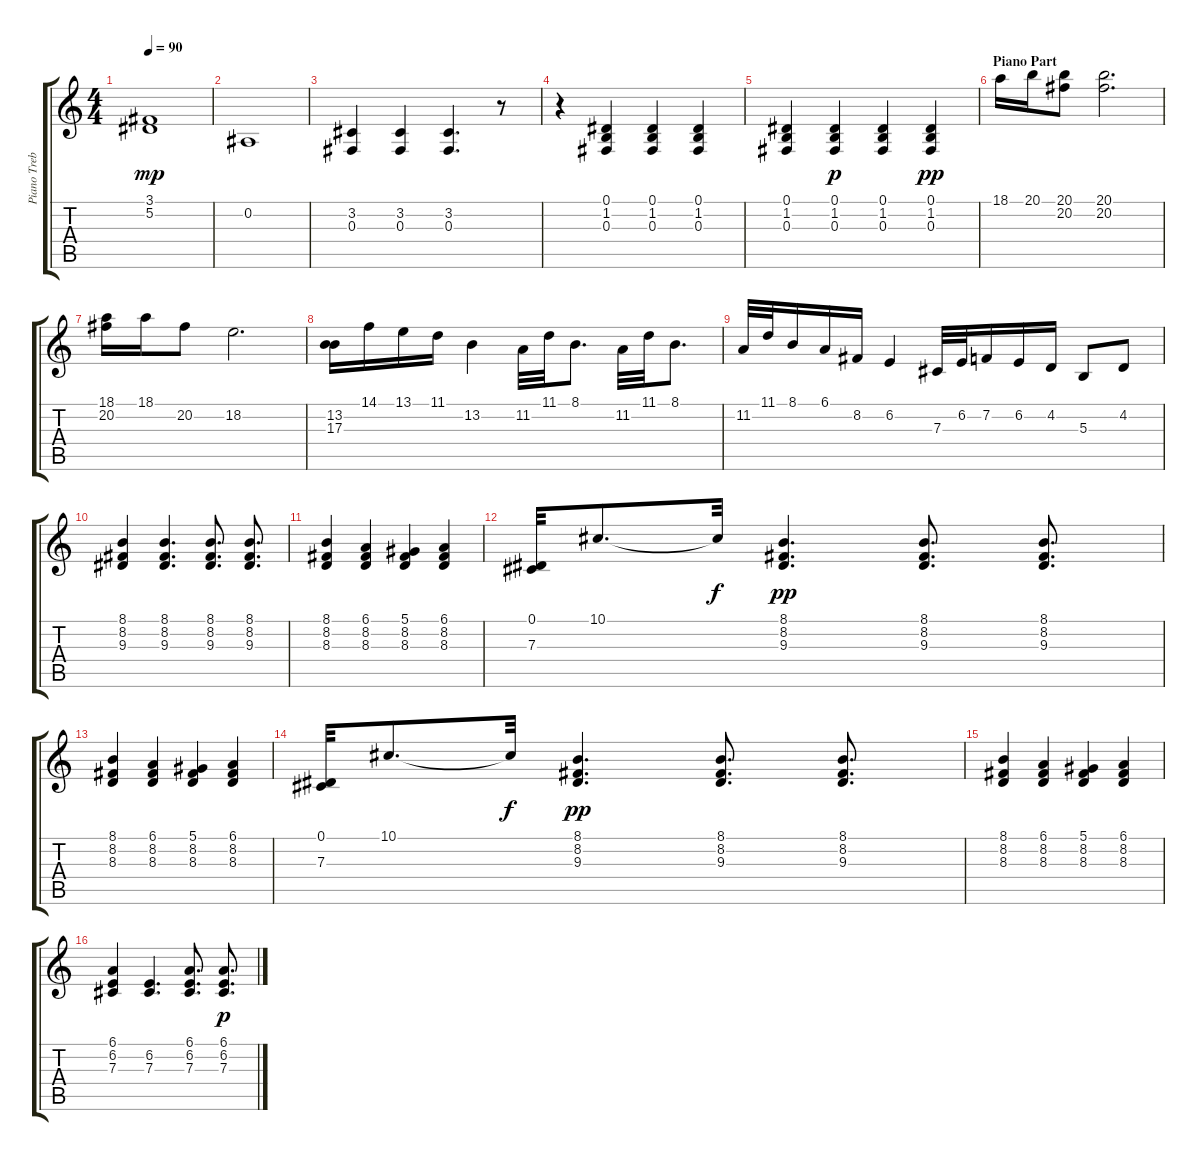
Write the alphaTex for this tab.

\track ("Piano Treble (Dizzy)" "Piano Treb") {instrument brightacousticpiano}
\staff {score tabs}
\tuning (Eb4 Bb3 Gb3 Db3 Ab2 Eb2) {hide}
\ts (4 4)
\tempo 90
\clef g2
\ks c
(3.1 5.2).1{dy mp} |
0.2.1 |
(3.2 0.3).4 (3.2 0.3).4 (3.2 0.3).4{d} r.8 |
r.4 (0.1 1.2 0.3).4 (0.1 1.2 0.3).4 (0.1 1.2 0.3).4 |
(0.1 1.2 0.3).4 (0.1 1.2 0.3).4{dy p} (0.1 1.2 0.3).4 (0.1 1.2 0.3).4{dy pp} |
\section ("" "Piano Part")
18.1.16 20.1.16 (20.1 20.2).8 (20.1 20.2).2{d} |
(18.1 20.2).16 18.1.16 20.2.8 18.2.2{d} |
(13.2 17.3).16 14.1.16 13.1.16 11.1.16 13.2.4 11.2.32 11.1.32 8.1.8{d} 11.2.32 11.1.32 8.1.8{d} |
11.2.32 11.1.32 8.1.16 6.1.16 8.2.16 6.2.4 7.3.32 6.2.32 7.2.16 6.2.16 4.2.16 5.3.8 4.2.8 |
(8.1 8.2 9.3).4 (8.1 8.2 9.3).4{d} (8.1 8.2 9.3).8{d} (8.1 8.2 9.3).8{d} |
(8.1 8.2 8.3).4 (6.1 8.2 8.3).4 (5.1 8.2 8.3).4 (6.1 8.2 8.3).4 |
(0.1 7.3).32 10.1.8{d} 10.1{t}.32{dy f} (8.1 8.2 9.3).4{d dy pp} (8.1 8.2 9.3).8{d} (8.1 8.2 9.3).8{d} |
(8.1 8.2 8.3).4 (6.1 8.2 8.3).4 (5.1 8.2 8.3).4 (6.1 8.2 8.3).4 |
(0.1 7.3).32 10.1.8{d} 10.1{t}.32{dy f} (8.1 8.2 9.3).4{d dy pp} (8.1 8.2 9.3).8{d} (8.1 8.2 9.3).8{d} |
(8.1 8.2 8.3).4 (6.1 8.2 8.3).4 (5.1 8.2 8.3).4 (6.1 8.2 8.3).4 |
(6.1 6.2 7.3).4 (6.2 7.3).4{d} (6.1 6.2 7.3).8{d} (6.1 6.2 7.3).8{d dy p}
